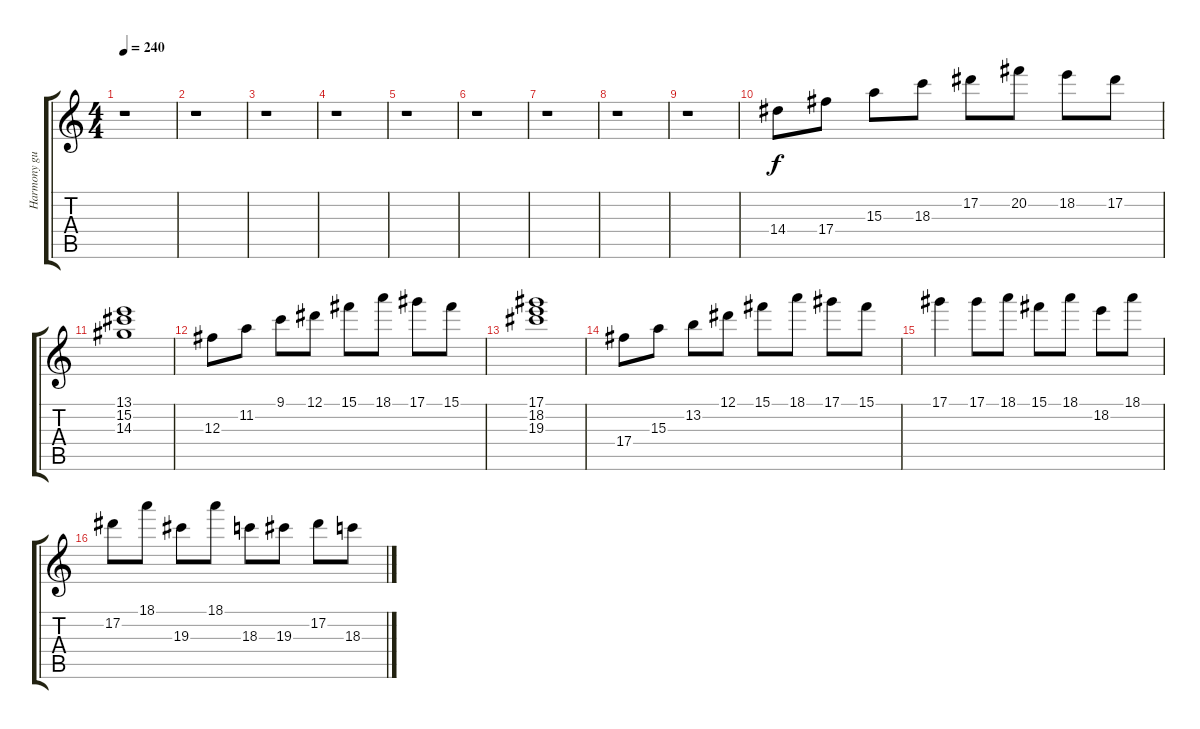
\track ("Harmony guitar" "Harmony gu") {instrument distortionguitar}
\staff {score tabs}
\tuning (Eb4 Bb3 Gb3 Db3 Ab2 Eb2) {hide}
\ts (4 4)
\tempo 240
\clef g2
\ks c
r.1{dy f} |
r.1 |
r.1 |
r.1 |
r.1 |
r.1 |
r.1 |
r.1 |
r.1 |
14.4.8 17.4.8 15.3.8 18.3.8 17.2.8 20.2.8 18.2.8 17.2.8 |
(13.1 15.2 14.3).1 |
12.3.8 11.2.8 9.1.8 12.1.8 15.1.8 18.1.8 17.1.8 15.1.8 |
(17.1 18.2 19.3).1 |
17.4.8 15.3.8 13.2.8 12.1.8 15.1.8 18.1.8 17.1.8 15.1.8 |
17.1.4 17.1.8 18.1.8 15.1.8 18.1.8 18.2.8 18.1.8 |
17.2.8 18.1.8 19.3.8 18.1.8 18.3.8 19.3.8 17.2.8 18.3.8
